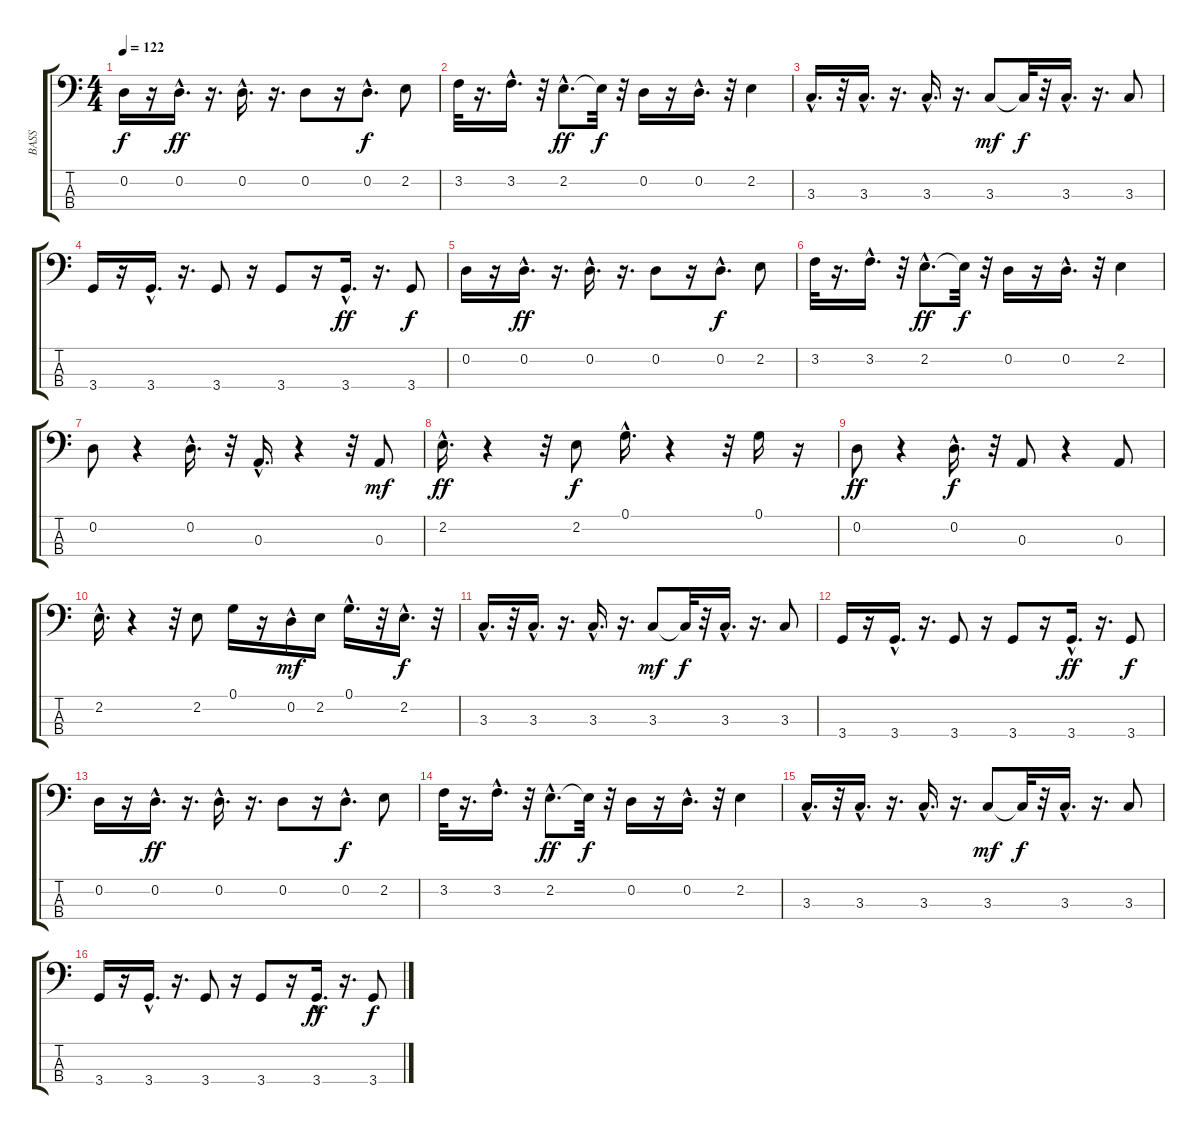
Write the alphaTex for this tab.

\track ("BASS" "BASS") {instrument electricbassfinger}
\staff {score tabs}
\tuning (G2 D2 A1 E1) {hide}
\ts (4 4)
\tempo 122
\clef f4
\ks c
0.2.16{dy f} r.16 0.2{hac}.16{d dy ff} r.16{d} 0.2{hac}.16{d} r.16{d} 0.2.8 r.16 0.2{hac}.8{d dy f} 2.2.8 |
3.2.32 r.16{d} 3.2{hac}.16{d} r.32 2.2{hac}.8{d dy ff} 2.2{t}.32{dy f} r.32 0.2.16 r.16 0.2{hac}.16{d} r.32 2.2.4 |
3.3{hac}.16{d} r.32 3.3{hac}.16{d} r.16{d} 3.3{hac}.16{d} r.16{d} 3.3.8{dy mf} 3.3{t}.32{dy f} r.32 3.3{hac}.16{d} r.16{d} 3.3.8 |
3.4.16 r.16 3.4{hac}.16{d} r.16{d} 3.4.8 r.16 3.4.8 r.16 3.4{hac}.16{d dy ff} r.16{d} 3.4.8{dy f} |
0.2.16 r.16 0.2{hac}.16{d dy ff} r.16{d} 0.2{hac}.16{d} r.16{d} 0.2.8 r.16 0.2{hac}.8{d dy f} 2.2.8 |
3.2.32 r.16{d} 3.2{hac}.16{d} r.32 2.2{hac}.8{d dy ff} 2.2{t}.32{dy f} r.32 0.2.16 r.16 0.2{hac}.16{d} r.32 2.2.4 |
0.2.8 r.4 0.2{hac}.16{d} r.32 0.3{hac}.16{d} r.4 r.32 0.3.8{dy mf} |
2.2{hac}.16{d dy ff} r.4 r.32 2.2.8{dy f} 0.1{hac}.16{d} r.4 r.32 0.1.16 r.16 |
0.2.8{dy ff} r.4 0.2{hac}.16{d dy f} r.32 0.3.8 r.4 0.3.8 |
2.2{hac}.16{d} r.4 r.32 2.2.8 0.1.16 r.16 0.2{hac}.16{dy mf} 2.2.16 0.1{hac}.16{d} r.32 2.2{hac}.16{d dy f} r.32 |
3.3{hac}.16{d} r.32 3.3{hac}.16{d} r.16{d} 3.3{hac}.16{d} r.16{d} 3.3.8{dy mf} 3.3{t}.32{dy f} r.32 3.3{hac}.16{d} r.16{d} 3.3.8 |
3.4.16 r.16 3.4{hac}.16{d} r.16{d} 3.4.8 r.16 3.4.8 r.16 3.4{hac}.16{d dy ff} r.16{d} 3.4.8{dy f} |
0.2.16 r.16 0.2{hac}.16{d dy ff} r.16{d} 0.2{hac}.16{d} r.16{d} 0.2.8 r.16 0.2{hac}.8{d dy f} 2.2.8 |
3.2.32 r.16{d} 3.2{hac}.16{d} r.32 2.2{hac}.8{d dy ff} 2.2{t}.32{dy f} r.32 0.2.16 r.16 0.2{hac}.16{d} r.32 2.2.4 |
3.3{hac}.16{d} r.32 3.3{hac}.16{d} r.16{d} 3.3{hac}.16{d} r.16{d} 3.3.8{dy mf} 3.3{t}.32{dy f} r.32 3.3{hac}.16{d} r.16{d} 3.3.8 |
3.4.16 r.16 3.4{hac}.16{d} r.16{d} 3.4.8 r.16 3.4.8 r.16 3.4{hac}.16{d dy ff} r.16{d} 3.4.8{dy f}
